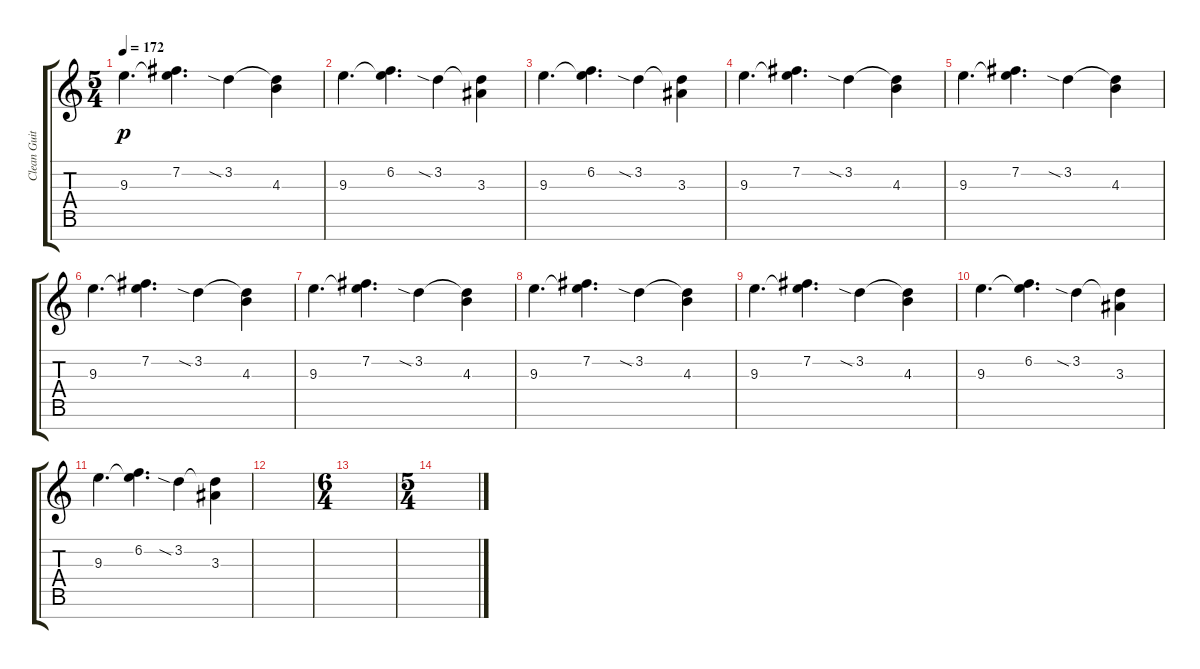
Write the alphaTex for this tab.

\track ("Clean Guitar" "Clean Guit") {instrument electricguitarclean}
\staff {score tabs}
\tuning (E4 B3 G3 D3 A2 E2 B1) {hide}
\ts (5 4)
\tempo 172
\clef g2
\ks c
9.3.4{d dy p} (7.2 9.3{t}).4{d} 3.2{sia}.4 (3.2{t} 4.3).4 |
9.3.4{d} (6.2 9.3{t}).4{d} 3.2{sia}.4 (3.2{t} 3.3).4 |
9.3.4{d} (6.2 9.3{t}).4{d} 3.2{sia}.4 (3.2{t} 3.3).4 |
9.3.4{d} (7.2 9.3{t}).4{d} 3.2{sia}.4 (3.2{t} 4.3).4 |
9.3.4{d} (7.2 9.3{t}).4{d} 3.2{sia}.4 (3.2{t} 4.3).4 |
9.3.4{d} (7.2 9.3{t}).4{d} 3.2{sia}.4 (3.2{t} 4.3).4 |
9.3.4{d} (7.2 9.3{t}).4{d} 3.2{sia}.4 (3.2{t} 4.3).4 |
9.3.4{d} (7.2 9.3{t}).4{d} 3.2{sia}.4 (3.2{t} 4.3).4 |
9.3.4{d} (7.2 9.3{t}).4{d} 3.2{sia}.4 (3.2{t} 4.3).4 |
9.3.4{d} (6.2 9.3{t}).4{d} 3.2{sia}.4 (3.2{t} 3.3).4 |
9.3.4{d} (6.2 9.3{t}).4{d} 3.2{sia}.4 (3.2{t} 3.3).4 |
|
\ts (6 4)
|
\ts (5 4)
